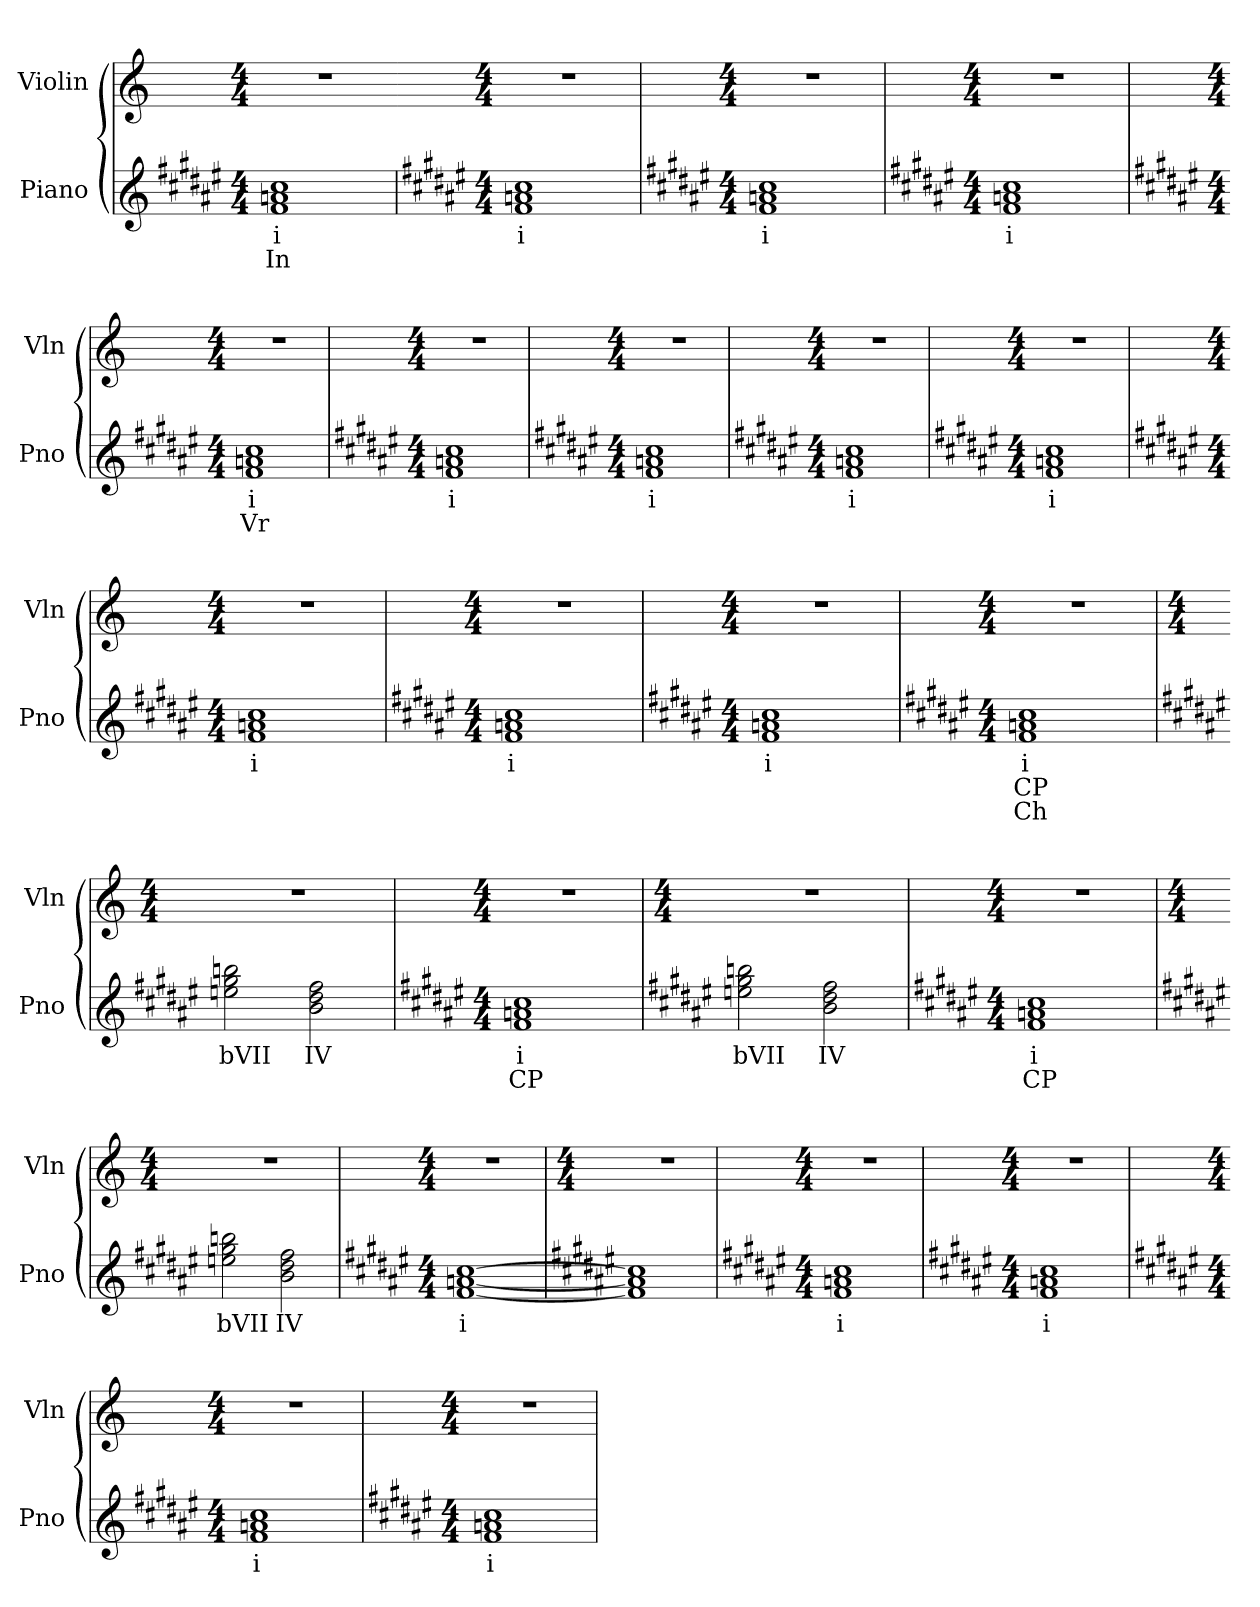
**kern	**text	**text	**text	**kern
*part2	*part2	*part2	*part2	*part1
*staff2	*staff2	*staff2	*staff2	*staff1
*I"Piano	*	*	*	*I"Violin
*I'Pno	*	*	*	*I'Vln
*	*	*	*	*clefG2
*k[f#c#g#d#a#e#]	*	*	*	*
*F#:	*	*	*	*
*M4/4	*	*	*	*M4/4
=1	=1	=1	=1	=1
1f# 1an 1cc#	i	In	.	1r
=1	==1	==1	==1	==1
*k[f#c#g#d#a#e#]	*	*	*	*
*F#:	*	*	*	*
*M4/4	*	*	*	*M4/4
1f# 1an 1cc#	i	.	.	1r
=1	=1	=1	=1	=1
*k[f#c#g#d#a#e#]	*	*	*	*
*F#:	*	*	*	*
*M4/4	*	*	*	*M4/4
1f# 1an 1cc#	i	.	.	1r
=1	=1	=1	=1	=1
*k[f#c#g#d#a#e#]	*	*	*	*
*F#:	*	*	*	*
*M4/4	*	*	*	*M4/4
1f# 1an 1cc#	i	.	.	1r
=1	=1	=1	=1	=1
*k[f#c#g#d#a#e#]	*	*	*	*
*F#:	*	*	*	*
*M4/4	*	*	*	*M4/4
1f# 1an 1cc#	i	Vr	.	1r
=1	=1	=1	=1	=1
*k[f#c#g#d#a#e#]	*	*	*	*
*F#:	*	*	*	*
*M4/4	*	*	*	*M4/4
1f# 1an 1cc#	i	.	.	1r
=1	=1	=1	=1	=1
*k[f#c#g#d#a#e#]	*	*	*	*
*F#:	*	*	*	*
*M4/4	*	*	*	*M4/4
1f# 1an 1cc#	i	.	.	1r
=1	=1	=1	=1	=1
*k[f#c#g#d#a#e#]	*	*	*	*
*F#:	*	*	*	*
*M4/4	*	*	*	*M4/4
1f# 1an 1cc#	i	.	.	1r
=1	=1	=1	=1	=1
*k[f#c#g#d#a#e#]	*	*	*	*
*F#:	*	*	*	*
*M4/4	*	*	*	*M4/4
1f# 1an 1cc#	i	.	.	1r
=1	=1	=1	=1	=1
*k[f#c#g#d#a#e#]	*	*	*	*
*F#:	*	*	*	*
*M4/4	*	*	*	*M4/4
1f# 1an 1cc#	i	.	.	1r
=1	=1	=1	=1	=1
*k[f#c#g#d#a#e#]	*	*	*	*
*F#:	*	*	*	*
*M4/4	*	*	*	*M4/4
1f# 1an 1cc#	i	.	.	1r
=1	=1	=1	=1	=1
*k[f#c#g#d#a#e#]	*	*	*	*
*F#:	*	*	*	*
*M4/4	*	*	*	*M4/4
1f# 1an 1cc#	i	.	.	1r
=1	=1	=1	=1	=1
*k[f#c#g#d#a#e#]	*	*	*	*
*F#:	*	*	*	*
*M4/4	*	*	*	*M4/4
1f# 1an 1cc#	i	CP	Ch	1r
=1	=1	=1	=1	=1
*k[f#c#g#d#a#e#]	*	*	*	*
*F#:	*	*	*	*
*	*	*	*	*M4/4
2een 2gg# 2bbn	bVII	.	.	1r
2b 2dd# 2ff#	IV	.	.	.
=1	=1	=1	=1	=1
*k[f#c#g#d#a#e#]	*	*	*	*
*F#:	*	*	*	*
*M4/4	*	*	*	*M4/4
1f# 1an 1cc#	i	CP	.	1r
=1	=1	=1	=1	=1
*k[f#c#g#d#a#e#]	*	*	*	*
*F#:	*	*	*	*
*	*	*	*	*M4/4
2een 2gg# 2bbn	bVII	.	.	1r
2b 2dd# 2ff#	IV	.	.	.
=1	=1	=1	=1	=1
*k[f#c#g#d#a#e#]	*	*	*	*
*F#:	*	*	*	*
*M4/4	*	*	*	*M4/4
1f# 1an 1cc#	i	CP	.	1r
=1	=1	=1	=1	=1
*k[f#c#g#d#a#e#]	*	*	*	*
*F#:	*	*	*	*
*	*	*	*	*M4/4
2een 2gg# 2bbn	bVII	.	.	1r
2b 2dd# 2ff#	IV	.	.	.
=1	=1	=1	=1	=1
*k[f#c#g#d#a#e#]	*	*	*	*
*F#:	*	*	*	*
*M4/4	*	*	*	*M4/4
[1f# [1an [1cc#	i	.	.	1r
=1	=1	=1	=1	=1
*k[f#c#g#d#a#e#]	*	*	*	*
*F#:	*	*	*	*
*	*	*	*	*M4/4
1f#] 1an] 1cc#]	.	.	.	1r
=1	=1	=1	=1	=1
*k[f#c#g#d#a#e#]	*	*	*	*
*F#:	*	*	*	*
*M4/4	*	*	*	*M4/4
1f# 1an 1cc#	i	.	.	1r
=1	=1	=1	=1	=1
*k[f#c#g#d#a#e#]	*	*	*	*
*F#:	*	*	*	*
*M4/4	*	*	*	*M4/4
1f# 1an 1cc#	i	.	.	1r
=1	=1	=1	=1	=1
*k[f#c#g#d#a#e#]	*	*	*	*
*F#:	*	*	*	*
*M4/4	*	*	*	*M4/4
1f# 1an 1cc#	i	.	.	1r
=1	=1	=1	=1	=1
*k[f#c#g#d#a#e#]	*	*	*	*
*F#:	*	*	*	*
*M4/4	*	*	*	*M4/4
1f# 1an 1cc#	i	.	.	1r
=	=	=	=	=
*-	*-	*-	*-	*-
